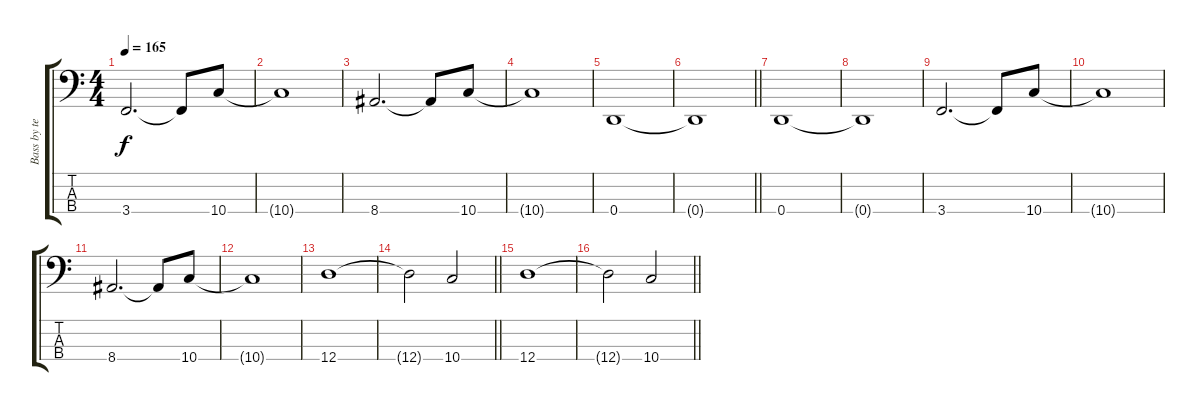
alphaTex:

\track ("Bass by terryn0" "Bass by te") {instrument electricbasspick}
\staff {score tabs}
\tuning (G2 D2 A1 D1) {hide}
\ts (4 4)
\tempo 165
\clef f4
\ks c
3.4.2{d dy f} 3.4{t}.8 10.4.8 |
10.4{t}.1 |
8.4.2{d} 8.4{t}.8 10.4.8 |
10.4{t}.1 |
0.4.1 |
\barLineRight lightlight
0.4{t}.1 |
0.4.1 |
0.4{t}.1 |
3.4.2{d} 3.4{t}.8 10.4.8 |
10.4{t}.1 |
8.4.2{d} 8.4{t}.8 10.4.8 |
10.4{t}.1 |
12.4.1 |
\barLineRight lightlight
12.4{t}.2 10.4.2 |
12.4.1 |
\barLineRight lightlight
12.4{t}.2 10.4.2
